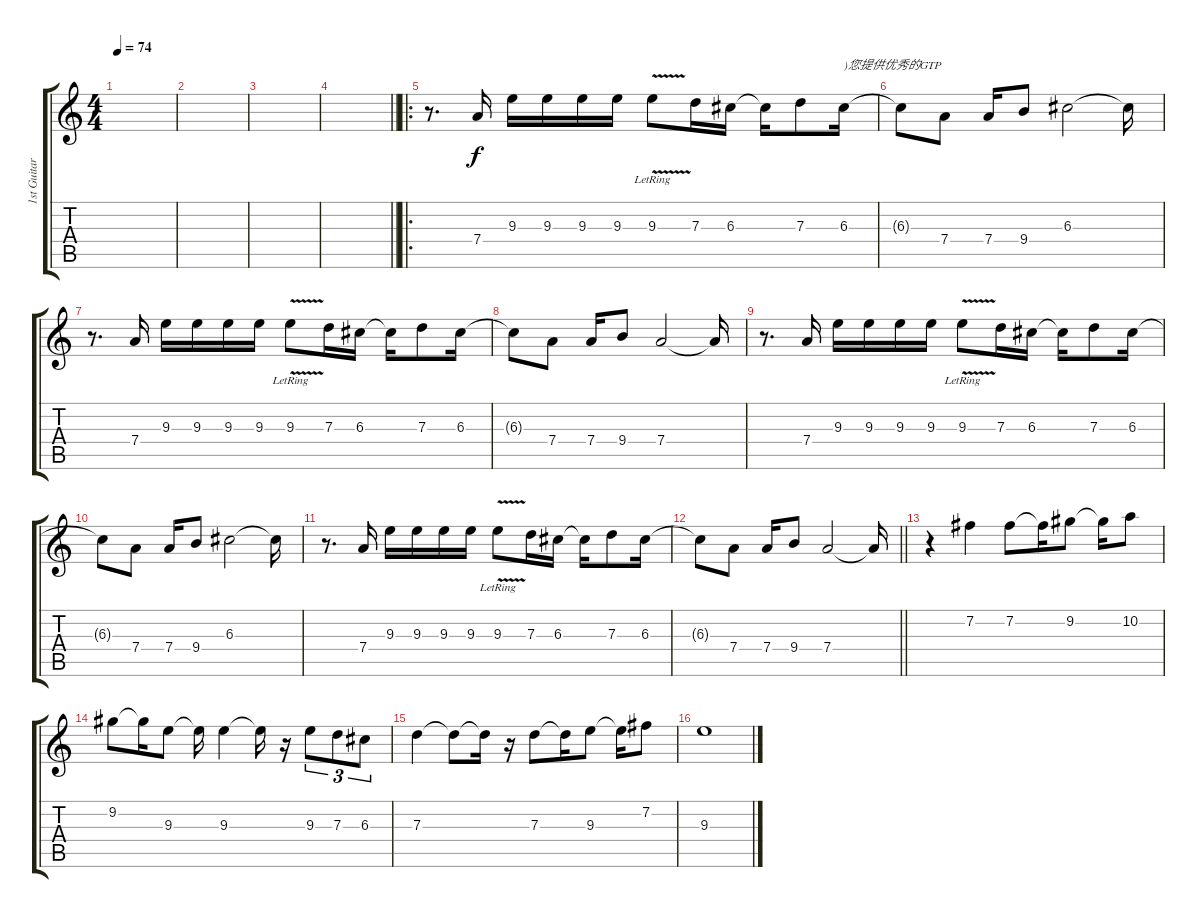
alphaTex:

\track ("1st Guitar" "1st Guitar") {instrument acousticguitarsteel}
\staff {score tabs}
\tuning (E4 B3 G3 D3 A2 E2) {hide}
\ts (4 4)
\tempo 74
\clef g2
\ks c
|
|
|
\barLineRight lightlight
|
\ro
r.8{d} 7.4.16 9.3.16 9.3.16 9.3.16 9.3.16 9.3{v lr}.8 7.3.16 6.3.16 6.3{t}.16 7.3.8 6.3.16{txt ")您提供优秀的GTP"} |
6.3{t}.8 7.4.8 7.4.16 9.4.8 6.3.2 6.3{t}.16 |
r.8{d} 7.4.16 9.3.16 9.3.16 9.3.16 9.3.16 9.3{v lr}.8 7.3.16 6.3.16 6.3{t}.16 7.3.8 6.3.16 |
6.3{t}.8 7.4.8 7.4.16 9.4.8 7.4.2 7.4{t}.16 |
r.8{d} 7.4.16 9.3.16 9.3.16 9.3.16 9.3.16 9.3{v lr}.8 7.3.16 6.3.16 6.3{t}.16 7.3.8 6.3.16 |
6.3{t}.8 7.4.8 7.4.16 9.4.8 6.3.2 6.3{t}.16 |
r.8{d} 7.4.16 9.3.16 9.3.16 9.3.16 9.3.16 9.3{v lr}.8 7.3.16 6.3.16 6.3{t}.16 7.3.8 6.3.16 |
\barLineRight lightlight
6.3{t}.8 7.4.8 7.4.16 9.4.8 7.4.2 7.4{t}.16 |
r.4 7.2.4 7.2.8 7.2{t}.16 9.2.8 9.2{t}.16 10.2.8 |
9.2.8 9.2{t}.16 9.3.8 9.3{t}.16 9.3.4 9.3{t}.16 r.16 9.3.8{tu (3 2)} 7.3.8{tu (3 2)} 6.3.8{tu (3 2)} |
7.3.4 7.3{t}.8 7.3{t}.16 r.16 7.3.8 7.3{t}.16 9.3.8 9.3{t}.16 7.2.8 |
9.3.1
